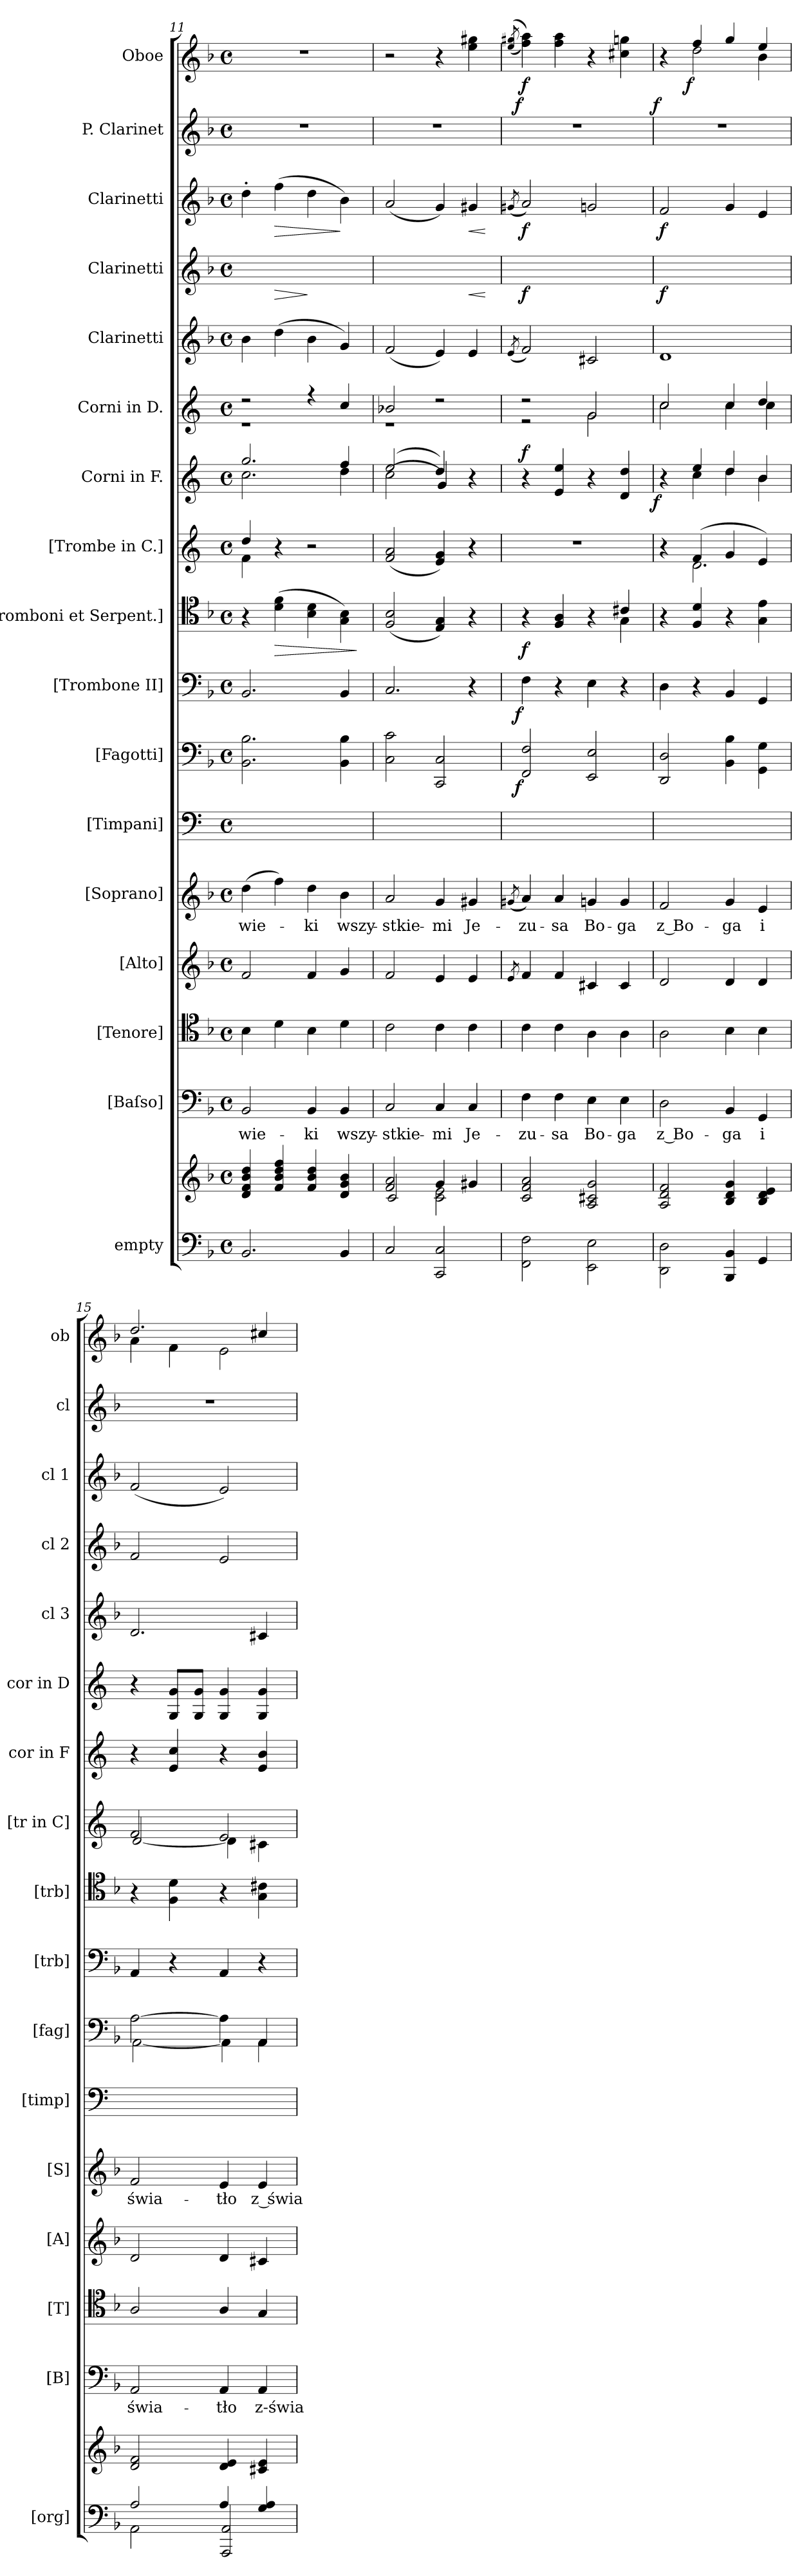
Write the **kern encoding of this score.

**kern	**kern	**kern	**text	**kern	**kern	**kern	**text	**kern	**kern	**dynam	**kern	**dynam	**kern	**dynam	**kern	**kern	**dynam	**kern	**kern	**kern	**dynam	**kern	**dynam	**kern	**dynam	**kern	**dynam
*part17	*part17	*part16	*part16	*part15	*part14	*part13	*part13	*part12	*part11	*part11	*part10	*part10	*part9	*part9	*part8	*part7	*part7	*part6	*part5	*part4	*part4	*part3	*part3	*part2	*part2	*part1	*part1
*staff18	*staff17	*staff16	*staff16	*staff15	*staff14	*staff13	*staff13	*staff12	*staff11	*staff11	*staff10	*staff10	*staff9	*staff9	*staff8	*staff7	*staff7	*staff6	*staff5	*staff4	*staff4	*staff3	*staff3	*staff2	*staff2	*staff1	*staff1
*I"empty	*	*I"[Baſso]	*	*I"[Tenore]	*I"[Alto]	*I"[Soprano]	*	*I"[Timpani]	*I"[Fagotti]	*	*I"[Trombone II]	*	*I"[Tromboni et Serpent.]	*	*I"[Trombe in C.]	*I"Corni in F.	*	*I"Corni in D.	*I"Clarinetti	*I"Clarinetti	*	*I"Clarinetti	*	*I"P. Clarinet	*	*I"Oboe	*
*I'[org]	*	*I'[B]	*	*I'[T]	*I'[A]	*I'[S]	*	*I'[timp]	*I'[fag]	*	*I'[trb]	*	*I'[trb]	*	*I'[tr in C]	*I'cor in F	*	*I'cor in D	*I'cl 3	*I'cl 2	*	*I'cl 1	*	*I'cl	*	*I'ob	*
*clefF4	*clefG2	*clefF4	*	*clefC4	*clefG2	*clefG2	*	*clefF4	*clefF4	*	*clefF4	*	*clefC4	*	*clefG2	*clefG2	*	*clefG2	*clefG2	*clefG2	*	*clefG2	*	*clefG2	*	*clefG2	*
*	*	*	*	*	*	*	*	*	*	*	*	*	*	*	*	*ITrd4c7	*	*ITrd6c10	*	*	*	*	*	*	*	*	*
*k[b-]	*k[b-]	*k[b-]	*	*k[b-]	*k[b-]	*k[b-]	*	*k[]	*k[b-]	*	*k[b-]	*	*k[b-]	*	*k[]	*k[b-]	*	*k[f#c#]	*k[b-]	*k[b-]	*	*k[b-]	*	*k[b-]	*	*k[b-]	*
*d:	*d:	*d:	*	*d:	*d:	*d:	*	*	*d:	*	*d:	*	*d:	*	*	*d:	*	*	*d:	*d:	*	*d:	*	*d:	*	*d:	*
*M4/4	*M4/4	*M4/4	*	*M4/4	*M4/4	*M4/4	*	*M4/4	*M4/4	*	*M4/4	*	*M4/4	*	*M4/4	*M4/4	*	*M4/4	*M4/4	*M4/4	*	*M4/4	*	*M4/4	*	*M4/4	*
*met(c)	*met(c)	*met(c)	*	*met(c)	*met(c)	*met(c)	*	*met(c)	*met(c)	*	*met(c)	*	*met(c)	*	*met(c)	*met(c)	*	*met(c)	*met(c)	*met(c)	*	*met(c)	*	*met(c)	*	*met(c)	*
=11	=11	=11	=11	=11	=11	=11	=11	=11	=11	=11	=11	=11	=11	=11	=11	=11	=11	=11	=11	=11	=11	=11	=11	=11	=11	=11	=11
*	*	*	*	*	*	*	*	*	*	*	*	*	*	*	*^	*^	*	*^	*	*	*	*	*	*	*	*	*
2.BB-/	4d/ 4f/ 4b-/ 4dd/	2BB-/	wie-	4B-\	2f/	(>4dd\	wie-	1ryy	2.BB-\ 2.B-\	.	2.BB-/	.	4r	.	4dd/	4f\	2.cc/	2.f\	.	2r	1re	4b-\	4dd'\yy	.	4dd'\	.	1r	.	1r	.
!	!	!	!	!	!	!	!	!	!	!	!	!	!	!LO:HP:b	!	!	!	!	!	!	!	!	!	!LO:HP:b	!	!LO:HP:b	!	!	!	!
.	4f/ 4b-/ 4dd/ 4ff/	.	.	4d\	.	4ff\)	.	.	.	.	.	.	(>4d\ 4f\	>	4r	4ryy	.	.	.	.	.	(>4dd\	(>4ff\yy	>	(>4ff\	>	.	.	.	.
.	4f/ 4b-/ 4dd/	4BB-/	-ki	4B-\	4f/	4dd\	-ki	.	.	.	.	.	4B-\ 4d\	.	2r	2ryy	.	.	.	4rff	.	4b-\	4dd\yy	]	4dd\	.	.	.	.	.
4BB-/	4d/ 4g/ 4b-/	4BB-/	wszy-	4d\	4g/	4b-\	wszy-	.	4BB-\ 4B-\	.	4BB-/	.	4G\ 4B-\)	.	.	.	4b-/	4g\	.	4d/	.	4g/)	4b-\yy)	.	4b-\)	]	.	.	.	.
*	*	*	*	*	*	*	*	*	*	*	*	*	*	*	*v	*v	*	*	*	*v	*v	*	*	*	*	*	*	*	*	*
*	*	*	*	*	*	*	*	*	*	*	*	*	*	*	*	*v	*v	*	*	*	*	*	*	*	*	*	*	*
.	.	.	.	.	.	.	.	.	.	.	.	.	.	]	.	.	.	.	.	.	.	.	.	.	.	.	.
=12	=12	=12	=12	=12	=12	=12	=12	=12	=12	=12	=12	=12	=12	=12	=12	=12	=12	=12	=12	=12	=12	=12	=12	=12	=12	=12	=12
*	*^	*	*	*	*	*	*	*	*	*	*	*	*	*	*	*^	*	*^	*	*	*	*	*	*	*	*	*
2C/	2f/ 2a/	2c/	2C/	-stkie-	2c\	2f/	2a/	-stkie-	1ryy	2C\ 2c\	.	2.C/	.	(<2F/ 2B-/	.	(<2f/ 2a/	(>2a/	(<2f\	.	2cn/	1re	(<2f/	(<2a/yy	.	(<2a/	.	1r	.	2r	.
2CC/ 2C/	4g/	2c\ 2e\	4C/	-mi	4c\	4e/	4g/	-mi	.	2CC/ 2C/	.	.	.	4E/ 4G/)	.	4e/ 4g/)	4g/)	4c/)	.	2r	.	4e/)	4g/yy)	.	4g/)	.	.	.	4r	.
!	!	!	!	!	!	!	!	!	!	!	!	!	!	!	!	!	!	!	!	!	!	!	!	!LO:HP:b	!	!LO:HP:b	!	!	!	!
.	4g#X/	.	4C/	Je-	4c\	4e/	4g#X/	Je-	.	.	.	4r	.	4r	.	4r	4r	4ryy	.	.	.	4e/	4g#X/yy	<	4g#X/	<	.	.	4ee\ 4gg#X\	.
*	*	*	*	*	*	*	*	*	*	*	*	*	*	*	*	*	*v	*v	*	*	*	*	*	*	*	*	*	*	*	*
*	*v	*v	*	*	*	*	*	*	*	*	*	*	*	*	*	*	*	*	*v	*v	*	*	*	*	*	*	*	*	*
.	.	.	.	.	.	.	.	.	.	.	.	.	.	.	.	.	.	.	.	.	[	.	[	.	.	.	.
=13	=13	=13	=13	=13	=13	=13	=13	=13	=13	=13	=13	=13	=13	=13	=13	=13	=13	=13	=13	=13	=13	=13	=13	=13	=13	=13	=13
.	.	.	.	.	8qe/	(<8qg#X/	.	.	.	.	.	.	.	.	.	.	.	.	(<8qe/	(<8qg#X/yy	.	(<8qg#X/	.	.	.	(<(>8qee/ 8qgg#X/	.
*	*	*	*	*	*	*	*	*	*	*	*	*	*^	*	*	*	*	*^	*	*	*	*	*	*	*	*	*
!	!	!	!	!	!	!	!	!	!	!LO:DY:b:rj	!	!LO:DY:b:rj	!	!	!	!	!	!LO:DY:a	!	!	!	!	!	!	!LO:DY:b	!	!LO:DY:a:rj	!	!
2FF\ 2F\	2c/ 2f/ 2a/	4F\	-zu-	4c\	4f/	4a/)	-zu-	1ryy	2FF/ 2F/	f	4F\	f	4r	4ryy	f	1r	4r	f	2r	2r	2f/)	2a/yy)	f	2a/)	f	1r	f	4ff\ 4aa\))	f
.	.	4F\	-sa	4c\	4f/	4a/	-sa	.	.	.	4r	.	4F/ 4A/	4ryy	.	.	4A/ 4a/	.	.	.	.	.	.	.	.	.	.	4ff\ 4aa\	.
2EE\ 2E\	2A/ 2c#X/ 2g/	4E\	Bo-	4A\	4c#X/	4gn/	Bo-	.	2EE/ 2E/	.	4E\	.	4r	4ryy	.	.	4r	.	2A/	2A\	2c#X/	2gn/yy	.	2gn/	.	.	.	4r	.
.	.	4E\	-ga	4A\	4c#/	4g/	-ga	.	.	.	4r	.	4c#X/	4G\	.	.	4G/ 4g/	.	.	.	.	.	.	.	.	.	.	4cc#X\ 4ggn\	.
=14	=14	=14	=14	=14	=14	=14	=14	=14	=14	=14	=14	=14	=14	=14	=14	=14	=14	=14	=14	=14	=14	=14	=14	=14	=14	=14	=14	=14	=14
*	*	*	*	*	*	*	*	*	*	*	*	*	*	*	*	*^	*^	*	*	*	*	*	*	*	*	*	*	*^	*
!	!	!	!	!	!	!	!	!	!	!	!	!	!	!	!	!	!	!	!	!LO:DY:b:rj	!	!	!	!	!	!	!	!	!LO:DY:a:rj	!	!	!
*	*	*	*	*	*	*	*	*	*	*	*	*	*v	*v	*	*	*	*	*	*	*	*	*	*	*	*	*	*	*	*	*	*
2DD\ 2D\	2A/ 2d/ 2f/	2D\	z Bo-	2A\	2d/	2f/	z Bo-	1ryy	2DD/ 2D/	.	4D\	.	4r	.	4r	4ryy	4r	4ryy	f	2d/	2d\	1d	2f/yy	f	2f/	f	1r	f	4r	4ryy	.
!	!	!	!	!	!	!	!	!	!	!	!	!	!	!	!	!	!	!	!	!	!	!	!	!	!	!	!	!	!	!	!LO:DY:b:rj
.	.	.	.	.	.	.	.	.	.	.	4r	.	4F/ 4d/	.	(>4f/	2.d\	4a/	4f\	.	.	.	.	.	.	.	.	.	.	4ff/	2dd\	f
4BBB-/ 4BB-/	4B-/ 4d/ 4g/	4BB-/	-ga	4B-\	4d/	4g/	-ga	.	4BB-\ 4B-\	.	4BB-/	.	4r	.	4g/	.	4g/	4g\	.	4d/	4d\	.	4g/yy	.	4g/	.	.	.	4gg/	.	.
4GG/	4B-/ 4d/ 4e/	4GG/	i	4B-\	4d/	4e/	i	.	4GG\ 4G\	.	4GG/	.	4G\ 4e\	.	4e/)	.	4e/	4e\	.	4e/	4d\	.	4e/yy	.	4e/	.	.	.	4ee/	4b-\	.
*	*	*	*	*	*	*	*	*	*	*	*	*	*	*	*	*	*v	*v	*	*	*	*	*	*	*	*	*	*	*	*	*
*	*	*	*	*	*	*	*	*	*	*	*	*	*	*	*	*	*	*	*v	*v	*	*	*	*	*	*	*	*	*	*
=15	=15	=15	=15	=15	=15	=15	=15	=15	=15	=15	=15	=15	=15	=15	=15	=15	=15	=15	=15	=15	=15	=15	=15	=15	=15	=15	=15	=15	=15
*^	*	*	*	*	*	*	*	*	*^	*	*	*	*	*	*	*	*	*	*	*	*	*	*	*	*	*	*	*	*
2A/	2AA\	2d/ 2f/	2AA/	świa-	2A/	2d/	2f/	świa-	1ryy	[2A\	[2AA\	.	4AA/	.	4r	.	2f/	[2d/	4r	.	4r	2.d/	2f/	.	(<2f/	.	1r	.	2.dd/	4a\	.
.	.	.	.	.	.	.	.	.	.	.	.	.	4r	.	4F\ 4d\	.	.	.	4A/ 4f/	.	8AA/ 8A/L	.	.	.	.	.	.	.	.	4f\	.
.	.	.	.	.	.	.	.	.	.	.	.	.	.	.	.	.	.	.	.	.	8AA/ 8A/J	.	.	.	.	.	.	.	.	.	.
4A/	2AAA/ 2AA/	4d/ 4e/	4AA/	-tło	4A/	4d/	4e/	-tło	.	4A\]	4AA\]	.	4AA/	.	4r	.	2e/	4d\]	4r	.	4AA/ 4A/	.	2e/	.	2e/)	.	.	.	.	2e\	.
4G/ 4A/	.	4c#X/ 4e/	4AA/	z-świa	4G/	4c#X/	4e/	z świa-	.	4AA/	4AA\	.	4r	.	4G\ 4c#X\	.	.	4c#X\	4A/ 4e/	.	4AA/ 4A/	4c#X/	.	.	.	.	.	.	4cc#X/	.	.
*v	*v	*	*	*	*	*	*	*	*	*v	*v	*	*	*	*	*	*v	*v	*	*	*	*	*	*	*	*	*	*	*v	*v	*
=	=	=	=	=	=	=	=	=	=	=	=	=	=	=	=	=	=	=	=	=	=	=	=	=	=	=	=
*-	*-	*-	*-	*-	*-	*-	*-	*-	*-	*-	*-	*-	*-	*-	*-	*-	*-	*-	*-	*-	*-	*-	*-	*-	*-	*-	*-
